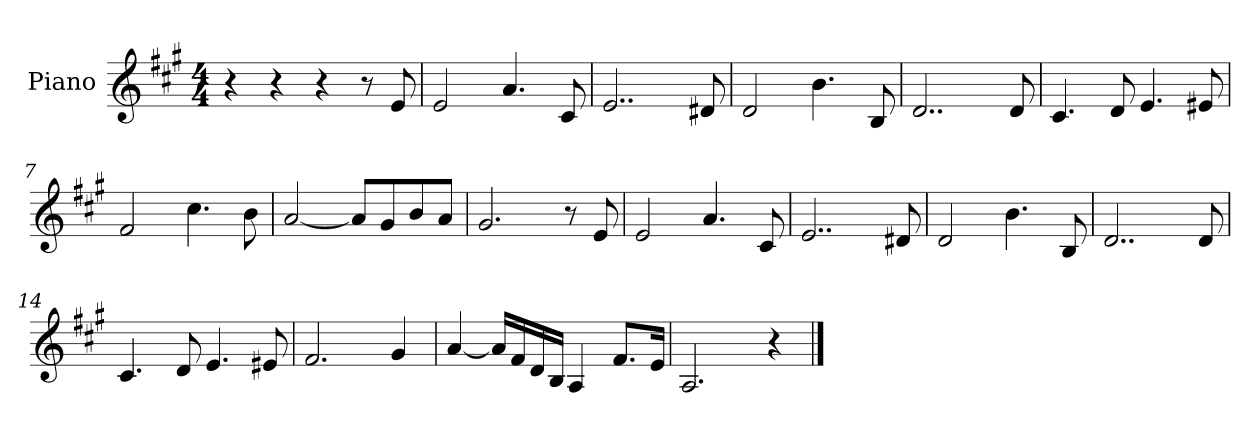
**kern
*part1
*staff1
*I"Piano
*I'Pno
*clefG2
*k[f#c#g#]
*A:
*M4/4
=1
4r
4r
4r
8r
8e/
=2
2e/
4.a/
8c#/
=3
2..e/
8d#X/
=4
2d/
4.b\
8B/
=5
2..d/
8d/
=6
4.c#/
8d/
4.e/
8e#X/
=7
2f#/
4.cc#\
8b\
=8
[2a/
8a/L]
8g#/
8b/
8a/J
=9
2.g#/
8r
8e/
=10
2e/
4.a/
8c#/
=11
2..e/
8d#X/
=12
2d/
4.b\
8B/
=13
2..d/
8d/
=14
4.c#/
8d/
4.e/
8e#X/
=15
2.f#/
4g#/
=16
[4a/
16a/LL]
16f#/
16d/
16B/JJ
4A/
8.f#/L
16e/Jk
=17
2.A/
4r
==
*-
